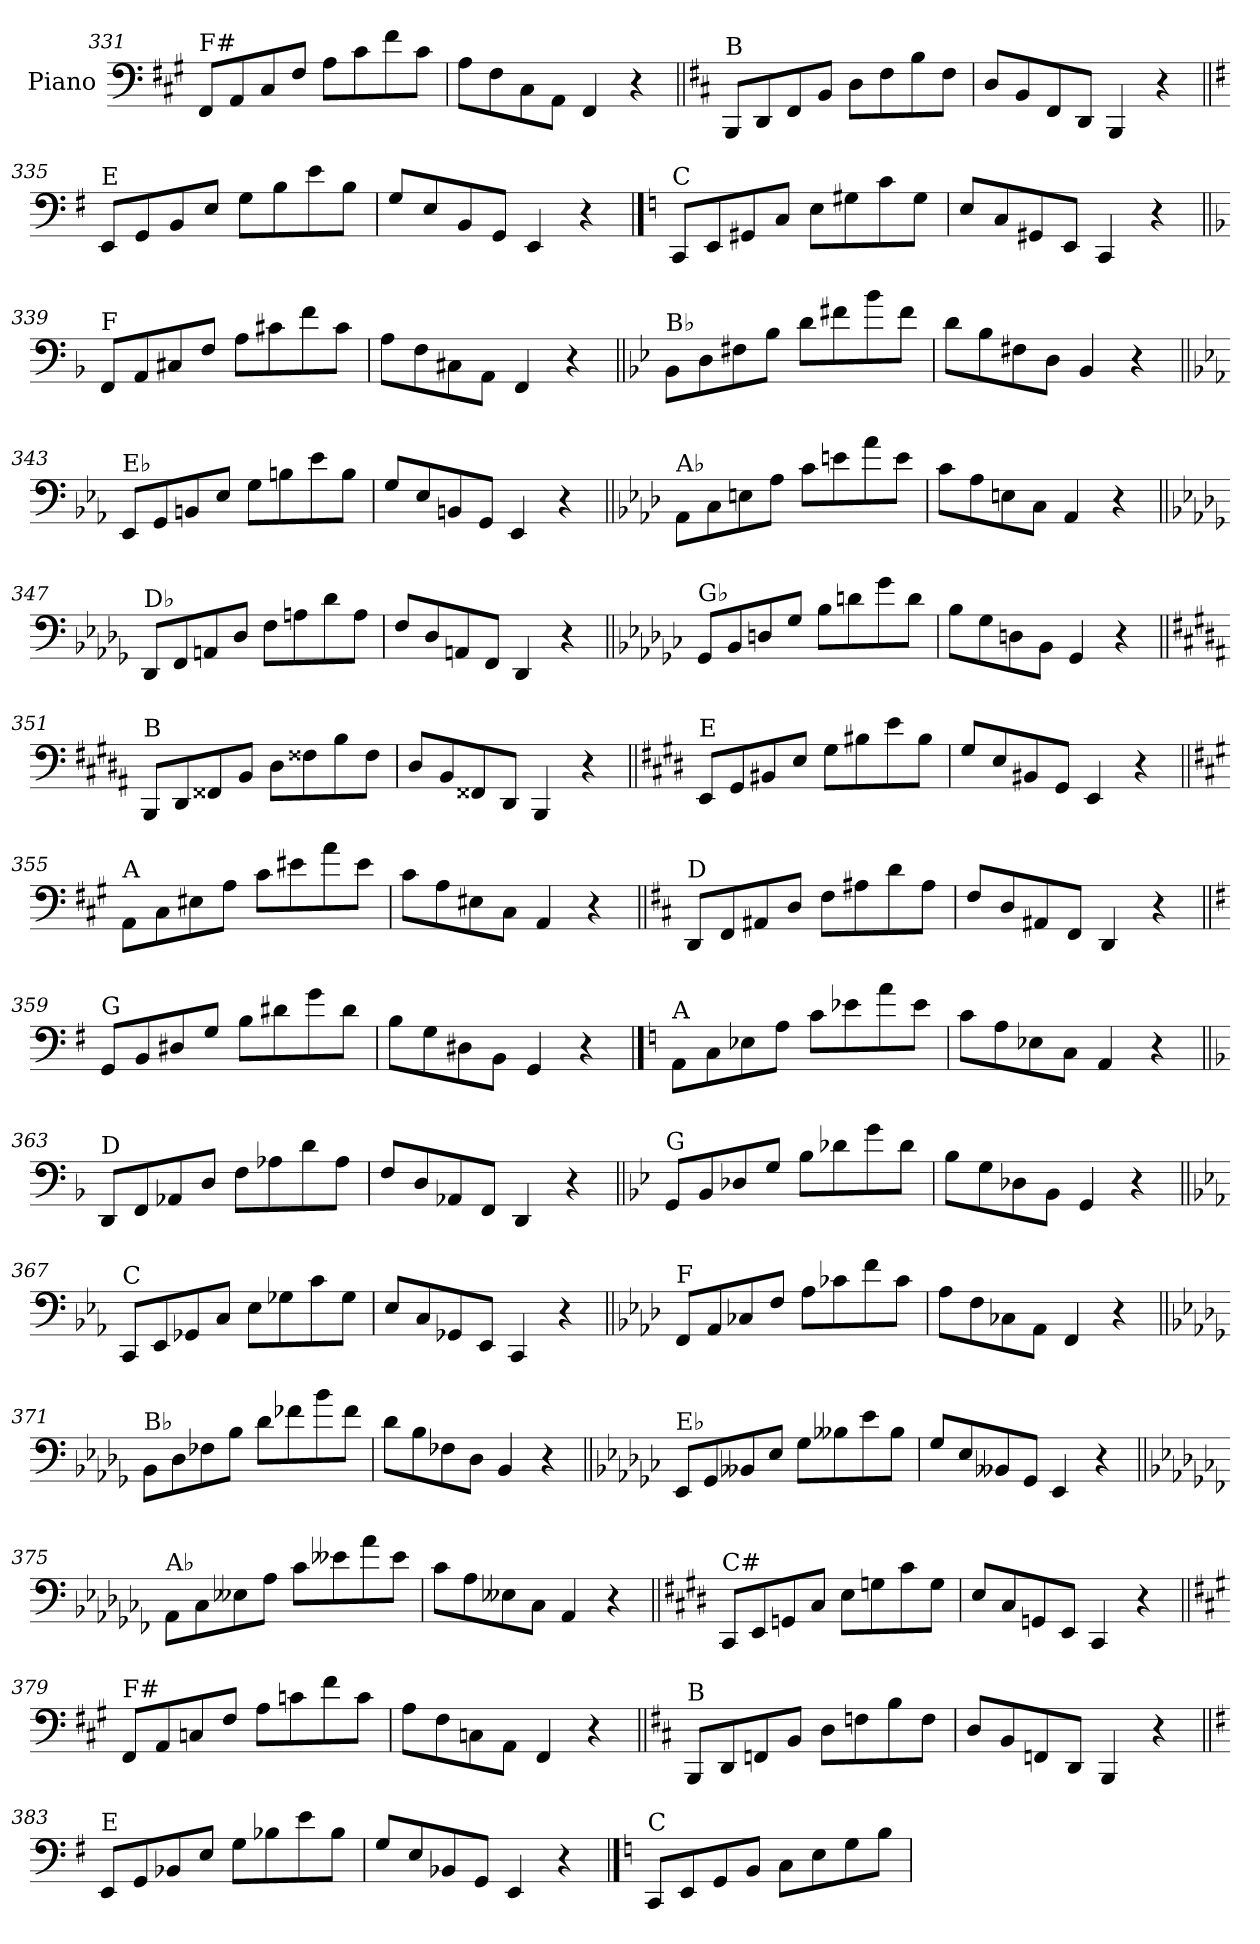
**kern
*part1
*staff1
*I"Piano
*I'Pno.
!!LO:LB:g=z
*clefF4
*k[f#c#g#]
=331
!LO:TX:a:t=F#
8FF#/L
8AA/
8C#/
8F#/J
8A\L
8c#\
8f#\
8c#\J
=332
8A\L
8F#\
8C#\
8AA\J
4FF#/
4r
=333||
*k[f#c#]
!LO:TX:a:t=B
8BBB/L
8DD/
8FF#/
8BB/J
8D\L
8F#\
8B\
8F#\J
=334
8D/L
8BB/
8FF#/
8DD/J
4BBB/
4r
=335||
*k[f#]
!LO:TX:a:t=E
8EE/L
8GG/
8BB/
8E/J
8G\L
8B\
8e\
8B\J
=336
8G/L
8E/
8BB/
8GG/J
4EE/
4r
!!LO:PB:g=z
==337
*k[]
!LO:TX:a:t=C
8CC/L
8EE/
8GG#X/
8C/J
8E\L
8G#X\
8c\
8G#\J
=338
8E/L
8C/
8GG#X/
8EE/J
4CC/
4r
=339||
*k[b-]
!LO:TX:a:t=F
8FF/L
8AA/
8C#X/
8F/J
8A\L
8c#X\
8f\
8c#\J
=340
8A\L
8F\
8C#X\
8AA\J
4FF/
4r
=341||
*k[b-e-]
!LO:TX:a:t=B♭
8BB-\L
8D\
8F#X\
8B-\J
8d\L
8f#X\
8b-\
8f#\J
=342
8d\L
8B-\
8F#X\
8D\J
4BB-/
4r
!!LO:LB:g=z
=343||
*k[b-e-a-]
!LO:TX:a:t=E♭
8EE-/L
8GG/
8BBn/
8E-/J
8G\L
8Bn\
8e-\
8B\J
=344
8G/L
8E-/
8BBn/
8GG/J
4EE-/
4r
=345||
*k[b-e-a-d-]
!LO:TX:a:t=A♭
8AA-\L
8C\
8En\
8A-\J
8c\L
8en\
8a-\
8e\J
=346
8c\L
8A-\
8En\
8C\J
4AA-/
4r
=347||
*k[b-e-a-d-g-]
!LO:TX:a:t=D♭
8DD-/L
8FF/
8AAn/
8D-/J
8F\L
8An\
8d-\
8A\J
=348
8F/L
8D-/
8AAn/
8FF/J
4DD-/
4r
!!LO:LB:g=z
=349||
*k[b-e-a-d-g-c-]
!LO:TX:a:t=G♭
8GG-/L
8BB-/
8Dn/
8G-/J
8B-\L
8dn\
8g-\
8d\J
=350
8B-\L
8G-\
8Dn\
8BB-\J
4GG-/
4r
=351||
*k[f#c#g#d#a#]
!LO:TX:a:t=B
8BBB/L
8DD#/
8FF##X/
8BB/J
8D#\L
8F##X\
8B\
8F##\J
=352
8D#/L
8BB/
8FF##X/
8DD#/J
4BBB/
4r
=353||
*k[f#c#g#d#]
!LO:TX:a:t=E
8EE/L
8GG#/
8BB#X/
8E/J
8G#\L
8B#X\
8e\
8B#\J
=354
8G#/L
8E/
8BB#X/
8GG#/J
4EE/
4r
!!LO:LB:g=z
=355||
*k[f#c#g#]
!LO:TX:a:t=A
8AA\L
8C#\
8E#X\
8A\J
8c#\L
8e#X\
8a\
8e#\J
=356
8c#\L
8A\
8E#X\
8C#\J
4AA/
4r
=357||
*k[f#c#]
!LO:TX:a:t=D
8DD/L
8FF#/
8AA#X/
8D/J
8F#\L
8A#X\
8d\
8A#\J
=358
8F#/L
8D/
8AA#X/
8FF#/J
4DD/
4r
=359||
*k[f#]
!LO:TX:a:t=G
8GG/L
8BB/
8D#X/
8G/J
8B\L
8d#X\
8g\
8d#\J
=360
8B\L
8G\
8D#X\
8BB\J
4GG/
4r
!!LO:LB:g=z
==361
*k[]
!LO:TX:a:t=A
8AA\L
8C\
8E-X\
8A\J
8c\L
8e-X\
8a\
8e-\J
=362
8c\L
8A\
8E-X\
8C\J
4AA/
4r
=363||
*k[b-]
!LO:TX:a:t=D
8DD/L
8FF/
8AA-X/
8D/J
8F\L
8A-X\
8d\
8A-\J
=364
8F/L
8D/
8AA-X/
8FF/J
4DD/
4r
=365||
*k[b-e-]
!LO:TX:a:t=G
8GG/L
8BB-/
8D-X/
8G/J
8B-\L
8d-X\
8g\
8d-\J
=366
8B-\L
8G\
8D-X\
8BB-\J
4GG/
4r
!!LO:LB:g=z
=367||
*k[b-e-a-]
!LO:TX:a:t=C
8CC/L
8EE-/
8GG-X/
8C/J
8E-\L
8G-X\
8c\
8G-\J
=368
8E-/L
8C/
8GG-X/
8EE-/J
4CC/
4r
=369||
*k[b-e-a-d-]
!LO:TX:a:t=F
8FF/L
8AA-/
8C-X/
8F/J
8A-\L
8c-X\
8f\
8c-\J
=370
8A-\L
8F\
8C-X\
8AA-\J
4FF/
4r
=371||
*k[b-e-a-d-g-]
!LO:TX:a:t=B♭
8BB-\L
8D-\
8F-X\
8B-\J
8d-\L
8f-X\
8b-\
8f-\J
=372
8d-\L
8B-\
8F-X\
8D-\J
4BB-/
4r
!!LO:LB:g=z
=373||
*k[b-e-a-d-g-c-]
!LO:TX:a:t=E♭
8EE-/L
8GG-/
8BB--X/
8E-/J
8G-\L
8B--X\
8e-\
8B--\J
=374
8G-/L
8E-/
8BB--X/
8GG-/J
4EE-/
4r
=375||
*k[b-e-a-d-g-c-f-]
!LO:TX:a:t=A♭
8AA-\L
8C-\
8E--X\
8A-\J
8c-\L
8e--X\
8a-\
8e--\J
=376
8c-\L
8A-\
8E--X\
8C-\J
4AA-/
4r
=377||
*k[f#c#g#d#]
!LO:TX:a:t=C#
8CC#/L
8EE/
8GGn/
8C#/J
8E\L
8Gn\
8c#\
8G\J
=378
8E/L
8C#/
8GGn/
8EE/J
4CC#/
4r
!!LO:LB:g=z
=379||
*k[f#c#g#]
!LO:TX:a:t=F#
8FF#/L
8AA/
8Cn/
8F#/J
8A\L
8cn\
8f#\
8c\J
=380
8A\L
8F#\
8Cn\
8AA\J
4FF#/
4r
=381||
*k[f#c#]
!LO:TX:a:t=B
8BBB/L
8DD/
8FFn/
8BB/J
8D\L
8Fn\
8B\
8F\J
=382
8D/L
8BB/
8FFn/
8DD/J
4BBB/
4r
=383||
*k[f#]
!LO:TX:a:t=E
8EE/L
8GG/
8BB-X/
8E/J
8G\L
8B-X\
8e\
8B-\J
=384
8G/L
8E/
8BB-X/
8GG/J
4EE/
4r
!!LO:PB:g=z
==385
*k[]
!LO:TX:a:t=C
8CC/L
8EE/
8GG/
8BB/J
8C\L
8E\
8G\
8B\J
=
*-
